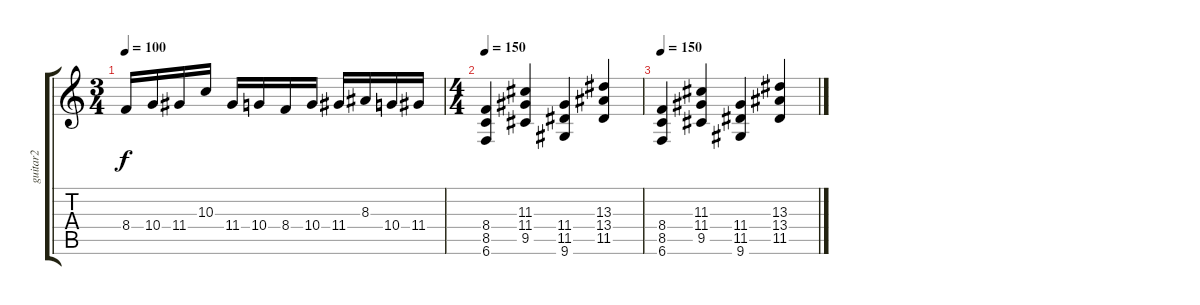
\track ("guitar2" "guitar2") {instrument distortionguitar}
\staff {score tabs}
\tuning (B3 Gb3 D3 A2 E2 B1) {hide}
\ts (3 4)
\tempo 100
\clef g2
\ks c
8.4.16{dy f} 10.4.16 11.4.16 10.3.16 11.4.16 10.4.16 8.4.16 10.4.16 11.4.16 8.3.16 10.4.16 11.4.16 |
\ts (4 4)
\tempo 150
(8.4 8.5 6.6).4 (11.3 11.4 9.5).4 (11.4 11.5 9.6).4 (13.3 13.4 11.5).4 |
\tempo 150
(8.4 8.5 6.6).4 (11.3 11.4 9.5).4 (11.4 11.5 9.6).4 (13.3 13.4 11.5).4
